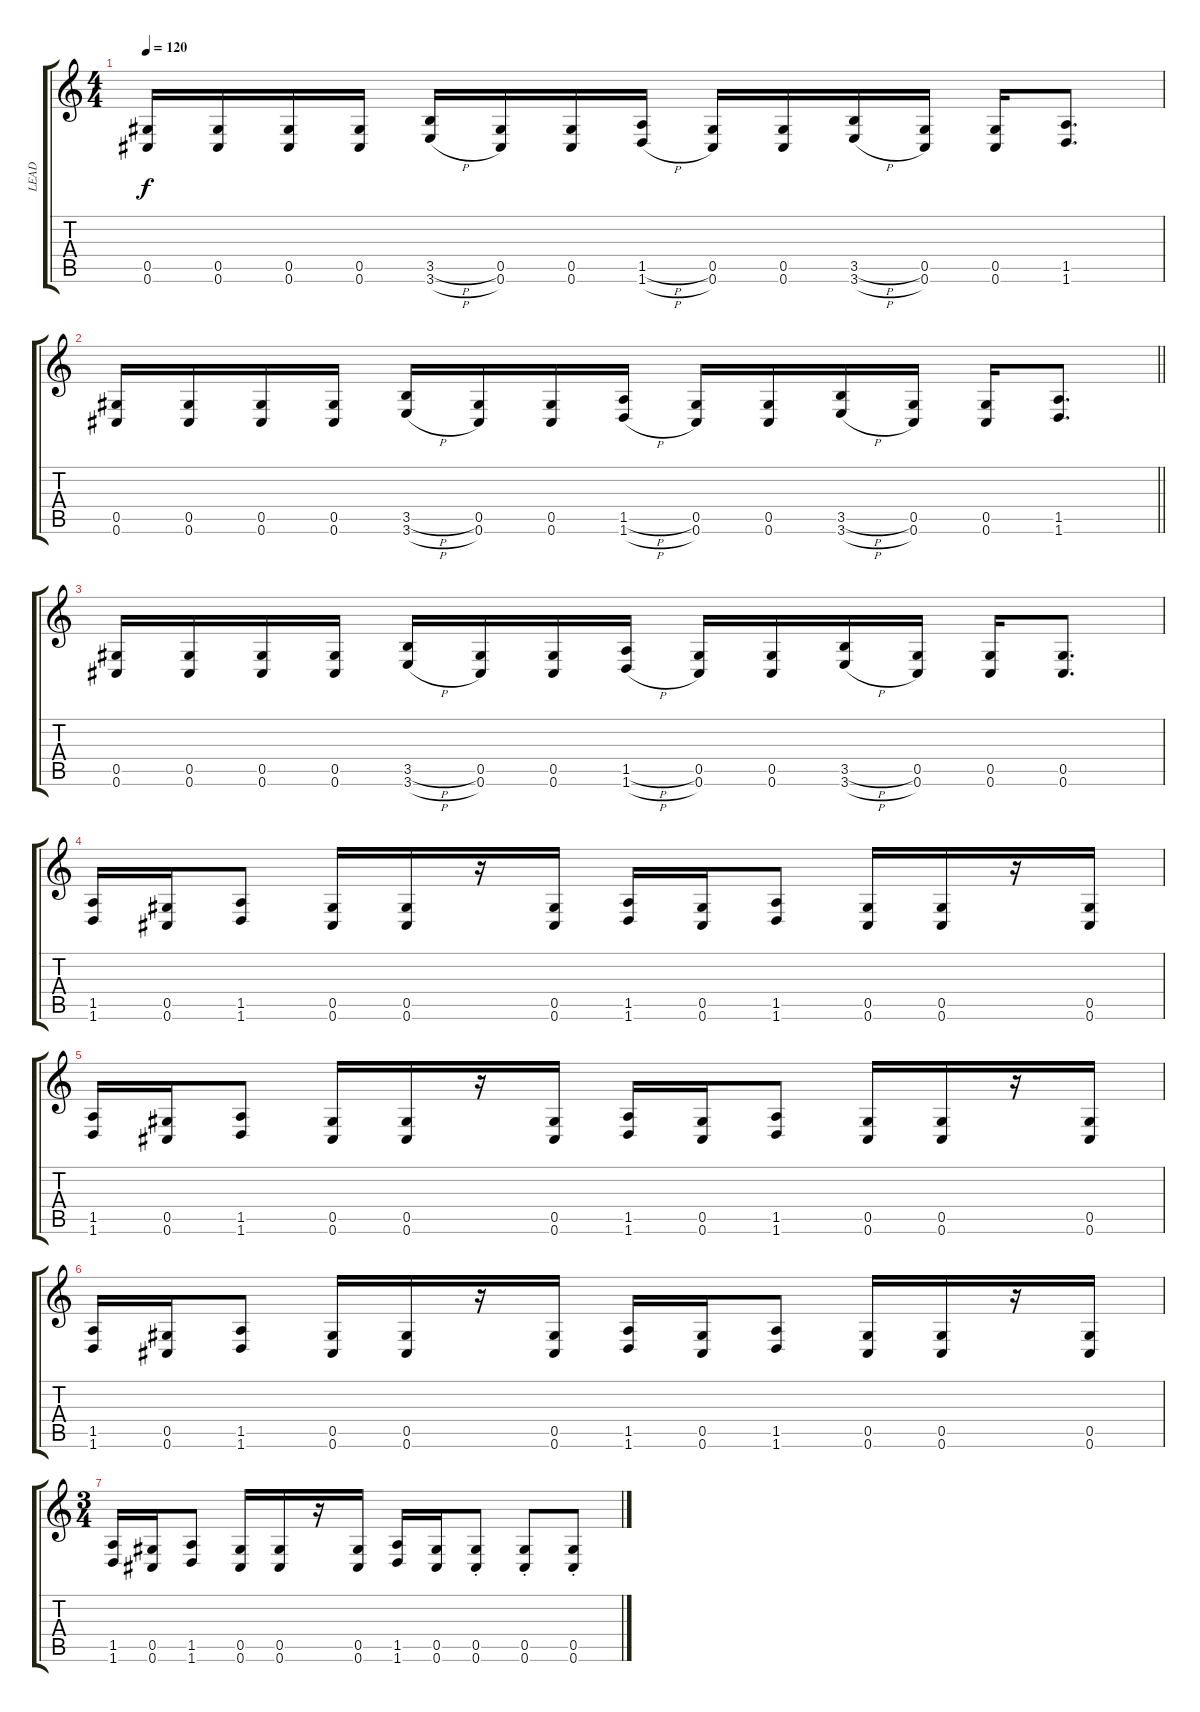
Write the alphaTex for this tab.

\track ("LEAD" "LEAD") {instrument overdrivenguitar}
\staff {score tabs}
\tuning (Eb4 Bb3 Gb3 Db3 Ab2 Db2) {hide}
\ts (4 4)
\tempo 120
\clef g2
\ks c
(0.5 0.6).16{dy f} (0.5 0.6).16 (0.5 0.6).16 (0.5 0.6).16 (3.5{h} 3.6{h}).16 (0.5 0.6).16 (0.5 0.6).16 (1.5{h} 1.6{h}).16 (0.5 0.6).16 (0.5 0.6).16 (3.5{h} 3.6{h}).16 (0.5 0.6).16 (0.5 0.6).16 (1.5 1.6).8{d} |
\barLineRight lightlight
(0.5 0.6).16 (0.5 0.6).16 (0.5 0.6).16 (0.5 0.6).16 (3.5{h} 3.6{h}).16 (0.5 0.6).16 (0.5 0.6).16 (1.5{h} 1.6{h}).16 (0.5 0.6).16 (0.5 0.6).16 (3.5{h} 3.6{h}).16 (0.5 0.6).16 (0.5 0.6).16 (1.5 1.6).8{d} |
(0.5 0.6).16 (0.5 0.6).16 (0.5 0.6).16 (0.5 0.6).16 (3.5{h} 3.6{h}).16 (0.5 0.6).16 (0.5 0.6).16 (1.5{h} 1.6{h}).16 (0.5 0.6).16 (0.5 0.6).16 (3.5{h} 3.6{h}).16 (0.5 0.6).16 (0.5 0.6).16 (0.5 0.6).8{d} |
(1.5 1.6).16 (0.5 0.6).16 (1.5 1.6).8 (0.5 0.6).16 (0.5 0.6).16 r.16 (0.5 0.6).16 (1.5 1.6).16 (0.5 0.6).16 (1.5 1.6).8 (0.5 0.6).16 (0.5 0.6).16 r.16 (0.5 0.6).16 |
(1.5 1.6).16 (0.5 0.6).16 (1.5 1.6).8 (0.5 0.6).16 (0.5 0.6).16 r.16 (0.5 0.6).16 (1.5 1.6).16 (0.5 0.6).16 (1.5 1.6).8 (0.5 0.6).16 (0.5 0.6).16 r.16 (0.5 0.6).16 |
(1.5 1.6).16 (0.5 0.6).16 (1.5 1.6).8 (0.5 0.6).16 (0.5 0.6).16 r.16 (0.5 0.6).16 (1.5 1.6).16 (0.5 0.6).16 (1.5 1.6).8 (0.5 0.6).16 (0.5 0.6).16 r.16 (0.5 0.6).16 |
\ts (3 4)
(1.5 1.6).16 (0.5 0.6).16 (1.5 1.6).8 (0.5 0.6).16 (0.5 0.6).16 r.16 (0.5 0.6).16 (1.5 1.6).16 (0.5 0.6).16 (0.5{st} 0.6).8 (0.5{st} 0.6{st}).8 (0.5{st} 0.6).8
